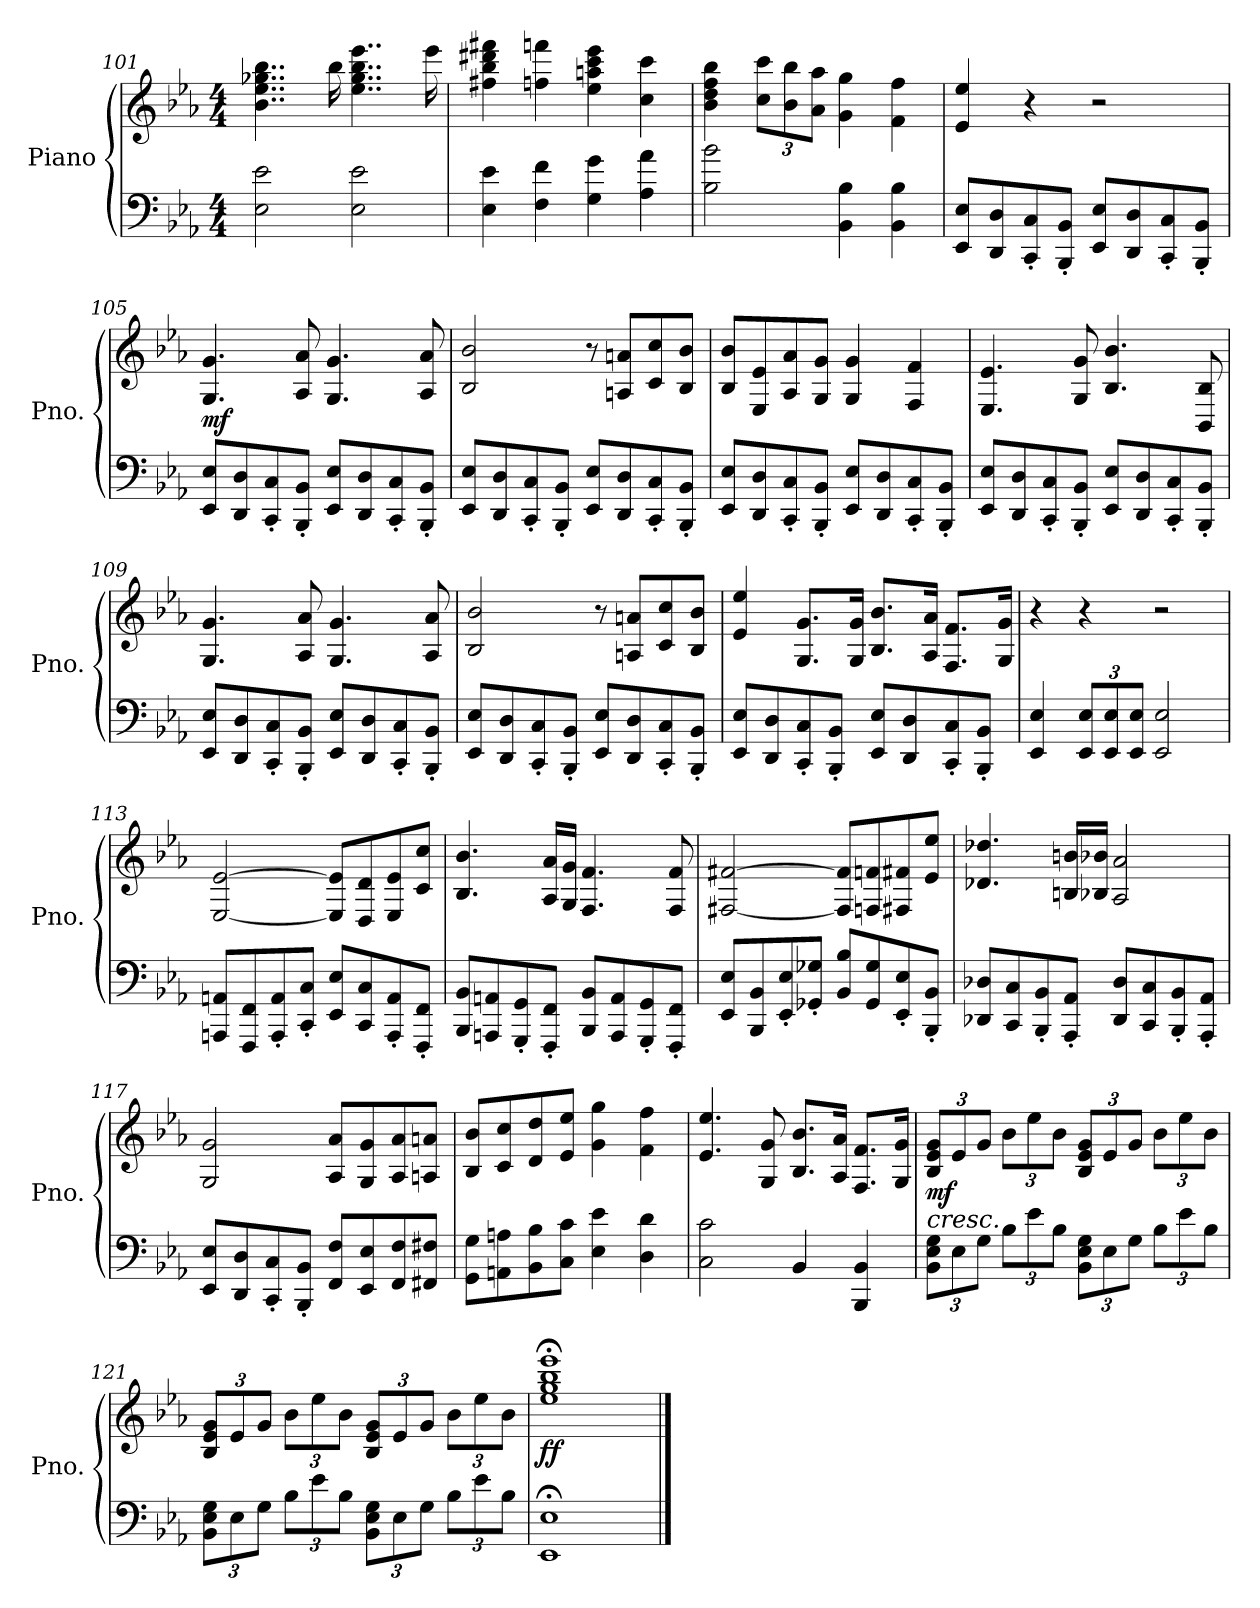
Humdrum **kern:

**kern	**kern	**dynam
*part1	*part1	*part1
*staff2	*staff1	*staff1/2
*I"Piano	*	*
*I'Pno.	*	*
*clefF4	*clefG2	*
*k[b-e-a-]	*k[b-e-a-]	*
*M4/4	*M4/4	*
=101	=101	=101
2E-\ 2e-\	4..b-\ 4..ee-\ 4..gg-X\ 4..bb-\	.
.	16bb-\	.
2E-\ 2e-\	4..ee-\ 4..gg-\ 4..bb-\ 4..eee-\	.
.	16eee-\	.
!!LO:LB:g=z
=102	=102	=102
4E-\ 4e-\	4ff#X\ 4bb-\ 4ddd#X\ 4fff#X\	.
4F\ 4f\	4ffn\ 4fffn\	.
4G\ 4g\	4ee-\ 4aan\ 4ccc\ 4eee-\	.
4A-\ 4a-\	4cc\ 4ccc\	.
=103	=103	=103
2B-\ 2b-\	4b-\ 4dd\ 4ff\ 4bb-\	.
*	*Xbrackettup	*
.	12cc\ 12ccc\L	.
.	12b-\ 12bb-\	.
.	12a-\ 12aa-\J	.
4BB-\ 4B-\	4g\ 4gg\	.
4BB-\ 4B-\	4f\ 4ff\	.
=104	=104	=104
!	!	!LO:DY:b=2
!	!	!LO:DY:n=1:b
8EE-/ 8E-/L	4e-/ 4ee-/	mf ff
8DD/ 8D/	.	.
8CC/' 8C/'	4r	.
8BBB-/' 8BB-/'J	.	.
8EE-/ 8E-/L	2r	.
8DD/ 8D/	.	.
8CC/' 8C/'	.	.
8BBB-/' 8BB-/'J	.	.
=105	=105	=105
!	!	!LO:DY:b
8EE-/ 8E-/L	4.G/ 4.g/	mf
8DD/ 8D/	.	.
8CC/' 8C/'	.	.
8BBB-/' 8BB-/'J	8A-/ 8a-/	.
8EE-/ 8E-/L	4.G/ 4.g/	.
8DD/ 8D/	.	.
8CC/' 8C/'	.	.
8BBB-/' 8BB-/'J	8A-/ 8a-/	.
!!LO:LB:g=z
=106	=106	=106
8EE-/ 8E-/L	2B-/ 2b-/	.
8DD/ 8D/	.	.
8CC/' 8C/'	.	.
8BBB-/' 8BB-/'J	.	.
8EE-/ 8E-/L	8r	.
8DD/ 8D/	8An/ 8an/L	.
8CC/' 8C/'	8c/ 8cc/	.
8BBB-/' 8BB-/'J	8B-/ 8b-/J	.
=107	=107	=107
8EE-/ 8E-/L	8B-/ 8b-/L	.
8DD/ 8D/	8E-/ 8e-/	.
8CC/' 8C/'	8A-/ 8a-/	.
8BBB-/' 8BB-/'J	8G/ 8g/J	.
8EE-/ 8E-/L	4G/ 4g/	.
8DD/ 8D/	.	.
8CC/' 8C/'	4F/ 4f/	.
8BBB-/' 8BB-/'J	.	.
=108	=108	=108
8EE-/ 8E-/L	4.E-/ 4.e-/	.
8DD/ 8D/	.	.
8CC/' 8C/'	.	.
8BBB-/' 8BB-/'J	8G/ 8g/	.
8EE-/ 8E-/L	4.B-/ 4.b-/	.
8DD/ 8D/	.	.
8CC/' 8C/'	.	.
8BBB-/' 8BB-/'J	8BB-/ 8B-/	.
!!LO:PB:g=z
=109	=109	=109
8EE-/ 8E-/L	4.G/ 4.g/	.
8DD/ 8D/	.	.
8CC/' 8C/'	.	.
8BBB-/' 8BB-/'J	8A-/ 8a-/	.
8EE-/ 8E-/L	4.G/ 4.g/	.
8DD/ 8D/	.	.
8CC/' 8C/'	.	.
8BBB-/' 8BB-/'J	8A-/ 8a-/	.
=110	=110	=110
8EE-/ 8E-/L	2B-/ 2b-/	.
8DD/ 8D/	.	.
8CC/' 8C/'	.	.
8BBB-/' 8BB-/'J	.	.
8EE-/ 8E-/L	8r	.
8DD/ 8D/	8An/ 8an/L	.
8CC/' 8C/'	8c/ 8cc/	.
8BBB-/' 8BB-/'J	8B-/ 8b-/J	.
=111	=111	=111
8EE-/ 8E-/L	4e-/ 4ee-/	.
8DD/ 8D/	.	.
8CC/' 8C/'	8.G/ 8.g/L	.
8BBB-/' 8BB-/'J	.	.
.	16G/ 16g/Jk	.
8EE-/ 8E-/L	8.B-/ 8.b-/L	.
8DD/ 8D/	.	.
.	16A-/ 16a-/Jk	.
8CC/' 8C/'	8.F/ 8.f/L	.
8BBB-/' 8BB-/'J	.	.
.	16G/ 16g/Jk	.
=112	=112	=112
4EE-/ 4E-/	4r	.
*Xbrackettup	*	*
12EE-/ 12E-/L	4r	.
12EE-/ 12E-/	.	.
12EE-/ 12E-/J	.	.
2EE-/ 2E-/	2r	.
!!LO:LB:g=z
=113	=113	=113
8AAAn/ 8AAn/L	[2E-/ [2e-/	.
8FFF/ 8FF/	.	.
8AAA/' 8AA/'	.	.
8CC/' 8C/'J	.	.
8EE-/ 8E-/L	8E-/] 8e-/]L	.
8CC/ 8C/	8D/ 8d/	.
8AAA/' 8AA/'	8E-/ 8e-/	.
8FFF/' 8FF/'J	8c/ 8cc/J	.
=114	=114	=114
8BBB-/ 8BB-/L	4.B-/ 4.b-/	.
8AAAn/ 8AAn/	.	.
8GGG/' 8GG/'	.	.
8FFF/' 8FF/'J	16A-/ 16a-/LL	.
.	16G/ 16g/JJ	.
8BBB-/ 8BB-/L	4.F/ 4.f/	.
8AAA/ 8AA/	.	.
8GGG/' 8GG/'	.	.
8FFF/' 8FF/'J	8F/ 8f/	.
=115	=115	=115
8EE-/ 8E-/L	[2F#X/ [2f#X/	.
8BBB-/ 8BB-/	.	.
8EE-/' 8E-/'	.	.
8GG-X/' 8G-X/'J	.	.
8BB-/ 8B-/L	8F#/] 8f#/]L	.
8GG-/ 8G-/	8Fn/ 8fn/	.
8EE-/' 8E-/'	8F#X/ 8f#X/	.
8BBB-/' 8BB-/'J	8e-/ 8ee-/J	.
!!LO:LB:g=z
=116	=116	=116
8DD-X/ 8D-X/L	4.d-X/ 4.dd-X/	.
8CC/ 8C/	.	.
8BBB-/' 8BB-/'	.	.
8AAA-/' 8AA-/'J	16Bn/ 16bn/LL	.
.	16B-X/ 16b-X/JJ	.
8DD-/ 8D-/L	2A-/ 2a-/	.
8CC/ 8C/	.	.
8BBB-/' 8BB-/'	.	.
8AAA-/' 8AA-/'J	.	.
=117	=117	=117
8EE-/ 8E-/L	2G/ 2g/	.
8DD/ 8D/	.	.
8CC/' 8C/'	.	.
8BBB-/' 8BB-/'J	.	.
8FF/ 8F/L	8A-/ 8a-/L	.
8EE-/ 8E-/	8G/ 8g/	.
8FF/ 8F/	8A-/ 8a-/	.
8FF#X/ 8F#X/J	8An/ 8an/J	.
=118	=118	=118
8GG\ 8G\L	8B-/ 8b-/L	.
8AAn\ 8An\	8c/ 8cc/	.
8BB-\ 8B-\	8d/ 8dd/	.
8C\ 8c\J	8e-/ 8ee-/J	.
4E-\ 4e-\	4g\ 4gg\	.
4D\ 4d\	4f\ 4ff\	.
=119	=119	=119
2C\ 2c\	4.e-/ 4.ee-/	.
.	8G/ 8g/	.
4BB-/	8.B-/ 8.b-/L	.
.	16A-/ 16a-/Jk	.
4BBB-/ 4BB-/	8.F/ 8.f/L	.
.	16G/ 16g/Jk	.
!!LO:LB:g=z
=120	=120	=120
!	!	!LO:HP:b
!	!	!LO:DY:n=1:b
12BB-\ 12E-\ 12G\L	12B-/ 12e-/ 12g/L	< mf
12E-\	12e-/	.
12G\J	12g/J	.
12B-\L	12b-\L	.
12e-\	12ee-\	.
12B-\J	12b-\J	.
12BB-\ 12E-\ 12G\L	12B-/ 12e-/ 12g/L	.
12E-\	12e-/	.
12G\J	12g/J	.
12B-\L	12b-\L	.
12e-\	12ee-\	.
12B-\J	12b-\J	.
=121	=121	=121
12BB-\ 12E-\ 12G\L	12B-/ 12e-/ 12g/L	.
12E-\	12e-/	.
12G\J	12g/J	.
12B-\L	12b-\L	.
12e-\	12ee-\	.
12B-\J	12b-\J	.
12BB-\ 12E-\ 12G\L	12B-/ 12e-/ 12g/L	.
12E-\	12e-/	.
12G\J	12g/J	.
12B-\L	12b-\L	.
12e-\	12ee-\	.
12B-\J	12b-\J	.
=122	=122	=122
!	!	!LO:DY:b
1EE-;< 1E-;<	1ee-;< 1gg;< 1bb-;< 1eee-;<	ff
.	.	[
==	==	==
*-	*-	*-
